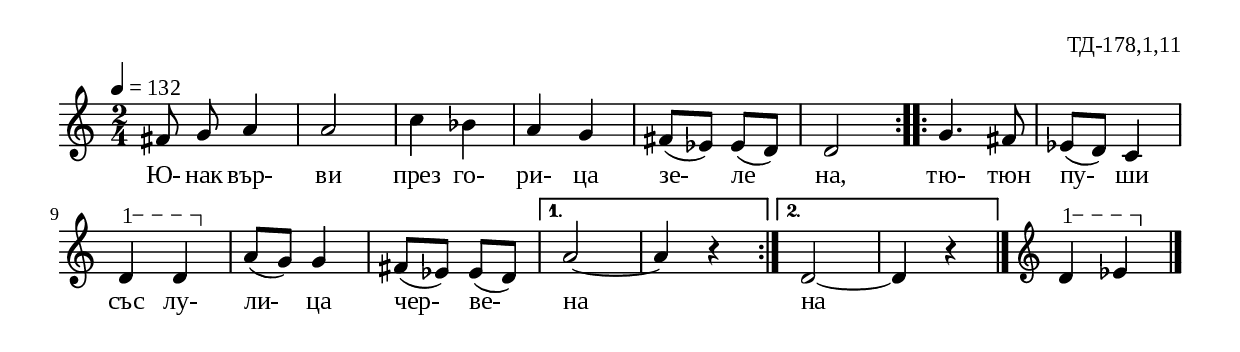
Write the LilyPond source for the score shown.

%{
TD_178_1_11
%}

\include "td-preamble.ly"

\score {
\relative c' {
 \tempo 4 = 132
  \time 2/4
 fis8 g\noBeam a4 a2 c4 bes a g fis8( ees) ees([ d)] d2  \bar ":|:"
 \repeat volta 2 { g4. fis8
 %%\break
 ees( d) c4 
\varA 
 d\startTextSpan d\stopTextSpan |  
 a'8( g) g4 fis8( ees) ees([ d)] }
 \alternative { { a'2~ a4 r4 } { d,2~ d4 r4 } }
 \bar "|." 
 \endm
 \varA 
 d\startTextSpan ees\stopTextSpan
 \bar "|." 
}
\addlyrics { Ю- нак вър- ви през го- ри- ца зе- ле на, тю- тюн пу- ши със 
лу- ли- ца чер- ве- на на }
%
\layout {
  indent = #0
  line-width = 190\mm
  ragged-right=##f
}
%
\midi { 
	\context {
		\Score
		tempoWholesPerMinute = #(ly:make-moment 132 4)
		}
	}
}

\header{
  opus = "ТД-178,1,11"
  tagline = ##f
}


